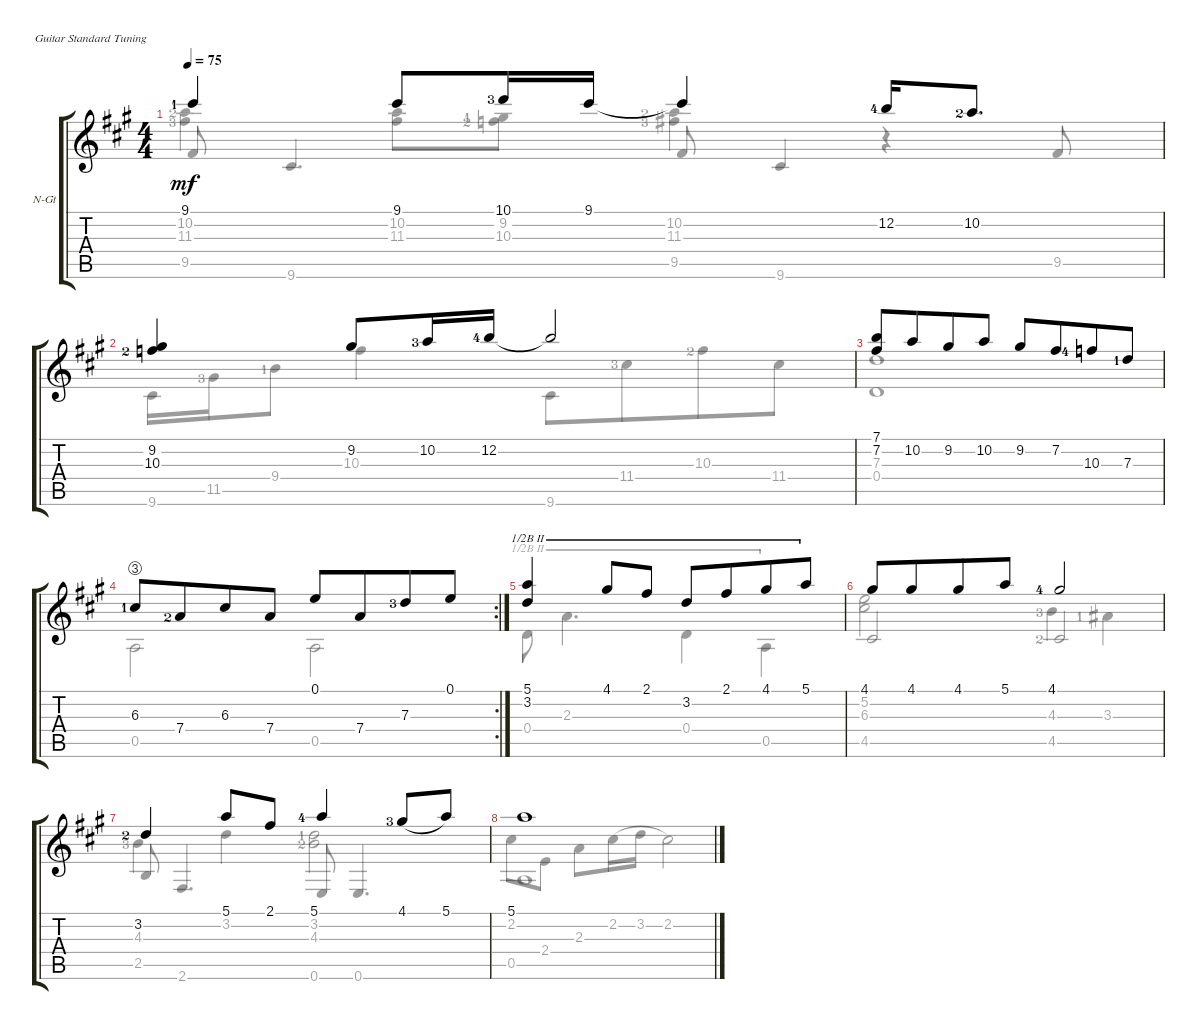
\defaultSystemsLayout 4
\bracketExtendMode groupsimilarinstruments
\firstSystemTrackNameOrientation horizontal
\otherSystemsTrackNameOrientation horizontal
\track ("Nylon Guitar" "N-Gt") {instrument acousticguitarnylon}
\staff {score tabs}
\tuning (E4 B3 G3 D3 A2 E2)
\voice
\ts (4 4)
\tempo 75
\clef g2
\ks a
9.1{lf 2}.4{dy mf} 9.1.8 10.1{lf 4}.16 9.1.16 9.1{t}.4 12.2{lf 5}.16 10.2{lf 3}.8{d} |
(9.2 10.3{lf 3}).4 9.2.8 10.2{lf 4}.16 12.2{lf 5}.16 12.2{t}.2 |
(7.1 7.2).8 10.2.8{beam merge} 9.2.8 10.2.8 9.2.8 7.2.8{beam merge} 10.3{lf 5}.8 7.3{lf 2}.8 |
\rc 2
6.3{string lf 2}.8 7.4{lf 3}.8{beam merge} 6.3.8 7.4.8 0.1.8 7.4.8{beam merge} 7.3{lf 4}.8 0.1.8 |
(5.1 3.2).4{barre (2 half)} 4.1.8{barre (2 half)} 2.1.8{barre (2 half)} 3.2.8{barre (2 half)} 2.1.8{barre (2 half) beam merge} 4.1.8{barre (2 half)} 5.1.8{barre (2 half)} |
4.1.8 4.1.8{beam merge} 4.1.8 5.1.8 4.1{lf 5}.2 |
3.2{lf 3}.4 5.1.8 2.1.8 5.1{lf 5}.4 4.1{lf 4}.8{legatoorigin} 5.1.8 |
5.1.1
\voice
\clef g2
\ottava regular
\simile none
\ks a
9.5.8{dy mf beam invert} 9.6.4{d beam invert} 9.5.8{beam invert} 9.6.4{beam invert} 9.5.8{beam invert} |
9.6.16 11.5{lf 4}.16 9.4{lf 2}.8 10.3.4 9.6.8 11.4{lf 4}.8{beam merge} 10.3{lf 3}.8 11.4.8 |
0.4.1 |
0.5.2 0.5.2 |
0.4.8{barre (2 half)} 2.3.4{d barre (2 half)} 0.4.4{barre (2 half)} 0.5.4{barre (2 half)} |
4.5.2{beam invert} 4.5{lf 3}.2{beam invert} |
2.5.8{beam invert} 2.6.4{d beam invert} 0.6.8{beam invert} 0.6.4{d beam invert} |
0.5.1{beam invert}
\voice
\clef g2
\ottava regular
\simile none
\ks a
(10.2{lf 3} 11.3{lf 4}).4{dy mf} (10.2 11.3).8 (9.2{lf 2} 10.3{lf 3}).8 (10.2{lf 3} 11.3{lf 4}).4 r.4 |
|
7.3.1 |
|
|
(5.2 6.3).2 4.3{lf 4}.4 3.3{lf 2}.4 |
4.3{lf 4}.4 3.2.4 (3.2{lf 2} 4.3{lf 3}).2 |
2.2.8 2.4.8 2.3.8 2.2.16{legatoorigin} 3.2.16{legatoorigin} 2.2.2{fermata (medium 0.5)}
